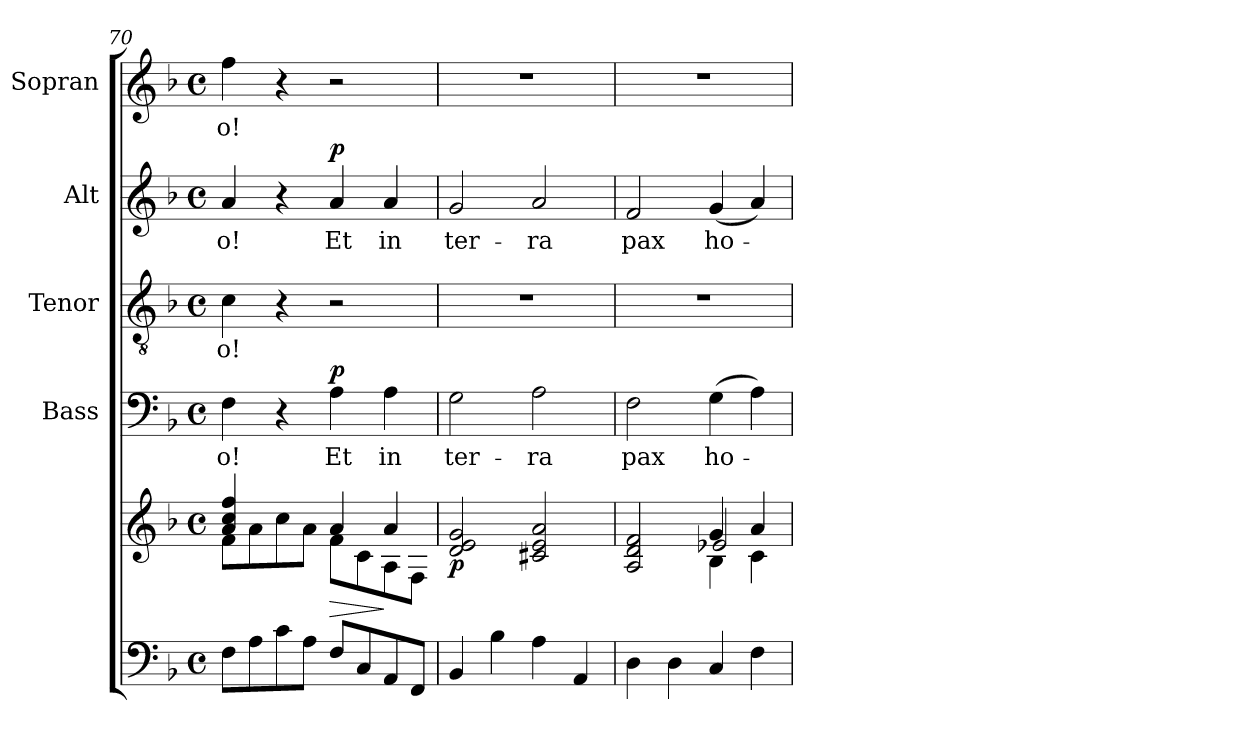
**kern	**kern	**dynam	**kern	**text	**dynam	**kern	**text	**kern	**text	**dynam	**kern	**text
*part5	*part5	*part5	*part4	*part4	*part4	*part3	*part3	*part2	*part2	*part2	*part1	*part1
*staff6	*staff5	*staff5/6	*staff4	*staff4	*staff4	*staff3	*staff3	*staff2	*staff2	*staff2	*staff1	*staff1
*	*	*	*I"Bass	*	*	*I"Tenor	*	*I"Alt	*	*	*I"Sopran	*
*	*	*	*I'B.	*	*	*I'T.	*	*I'A.	*	*	*I'S.	*
*clefF4	*clefG2	*	*clefF4	*	*	*clefGv2	*	*clefG2	*	*	*clefG2	*
*k[b-]	*k[b-]	*	*k[b-]	*	*	*k[b-]	*	*k[b-]	*	*	*k[b-]	*
*F:	*F:	*	*F:	*	*	*F:	*	*F:	*	*	*F:	*
*M4/4	*M4/4	*	*M4/4	*	*	*M4/4	*	*M4/4	*	*	*M4/4	*
*met(c)	*met(c)	*	*met(c)	*	*	*met(c)	*	*met(c)	*	*	*met(c)	*
=70	=70	=70	=70	=70	=70	=70	=70	=70	=70	=70	=70	=70
*	*^	*	*	*	*	*	*	*	*	*	*	*
!	!	!	!	!	!LO:LY:b	!	!	!LO:LY:b	!	!LO:LY:b	!	!	!LO:LY:b
8F\L	4a/ 4cc/ 4ff/	8f!\L	.	4F\	-o!	.	4c\	-o!	4a/	-o!	.	4ff\	-o!
8A\	.	8a!\	.	.	.	.	.	.	.	.	.	.	.
8c\	4ryy	8cc!\	.	4r	.	.	4r	.	4r	.	.	4r	.
8A\J	.	8a!\J	.	.	.	.	.	.	.	.	.	.	.
!	!	!	!LO:HP:b	!	!LO:LY:b	!LO:DY:a	!	!	!	!LO:LY:b	!LO:DY:a	!	!
8F/L	4a/	8f!\L	>	4A\	Et	p	2r	.	4a/	Et	p	2r	.
8C/	.	8c!\	.	.	.	.	.	.	.	.	.	.	.
!	!	!	!	!	!LO:LY:b	!	!	!	!	!LO:LY:b	!	!	!
8AA/	4a/	8A!\	]	4A\	in	.	.	.	4a/	in	.	.	.
8FF/J	.	8F!\J	.	.	.	.	.	.	.	.	.	.	.
!!LO:LB:g=z
=71	=71	=71	=71	=71	=71	=71	=71	=71	=71	=71	=71	=71	=71
!	!	!	!LO:DY:b	!	!LO:LY:b	!	!	!	!	!LO:LY:b	!	!	!
*	*v	*v	*	*	*	*	*	*	*	*	*	*	*
4BB-/	2d/ 2e/ 2g/	p	2G\	ter-	.	1r	.	2g/	ter-	.	1r	.
4B-\	.	.	.	.	.	.	.	.	.	.	.	.
!	!	!	!	!LO:LY:b	!	!	!	!	!LO:LY:b	!	!	!
4A\	2c#X/ 2e/ 2a/	.	2A\	-ra	.	.	.	2a/	-ra	.	.	.
4AA/	.	.	.	.	.	.	.	.	.	.	.	.
=72	=72	=72	=72	=72	=72	=72	=72	=72	=72	=72	=72	=72
*	*^	*	*	*	*	*	*	*	*	*	*	*
*	*	*^	*	*	*	*	*	*	*	*	*	*	*
!	!	!	!	!	!	!LO:LY:b	!	!	!	!	!LO:LY:b	!	!	!
4D\	2A/ 2d/ 2f/	2ryy	2ryy	.	2F\	pax	.	1r	.	2f/	pax	.	1r	.
4D\	.	.	.	.	.	.	.	.	.	.	.	.	.	.
!	!	!	!	!	!	!LO:LY:b	!	!	!	!	!LO:LY:b	!	!	!
4C/	4g/	4B-\	2e-X/	.	(>4G\	ho-	.	.	.	(<4g/	ho-	.	.	.
4F\	4a/	4c\	.	.	4A\)	.	.	.	.	4a/)	.	.	.	.
*	*v	*v	*v	*	*	*	*	*	*	*	*	*	*	*
=	=	=	=	=	=	=	=	=	=	=	=	=
*-	*-	*-	*-	*-	*-	*-	*-	*-	*-	*-	*-	*-
